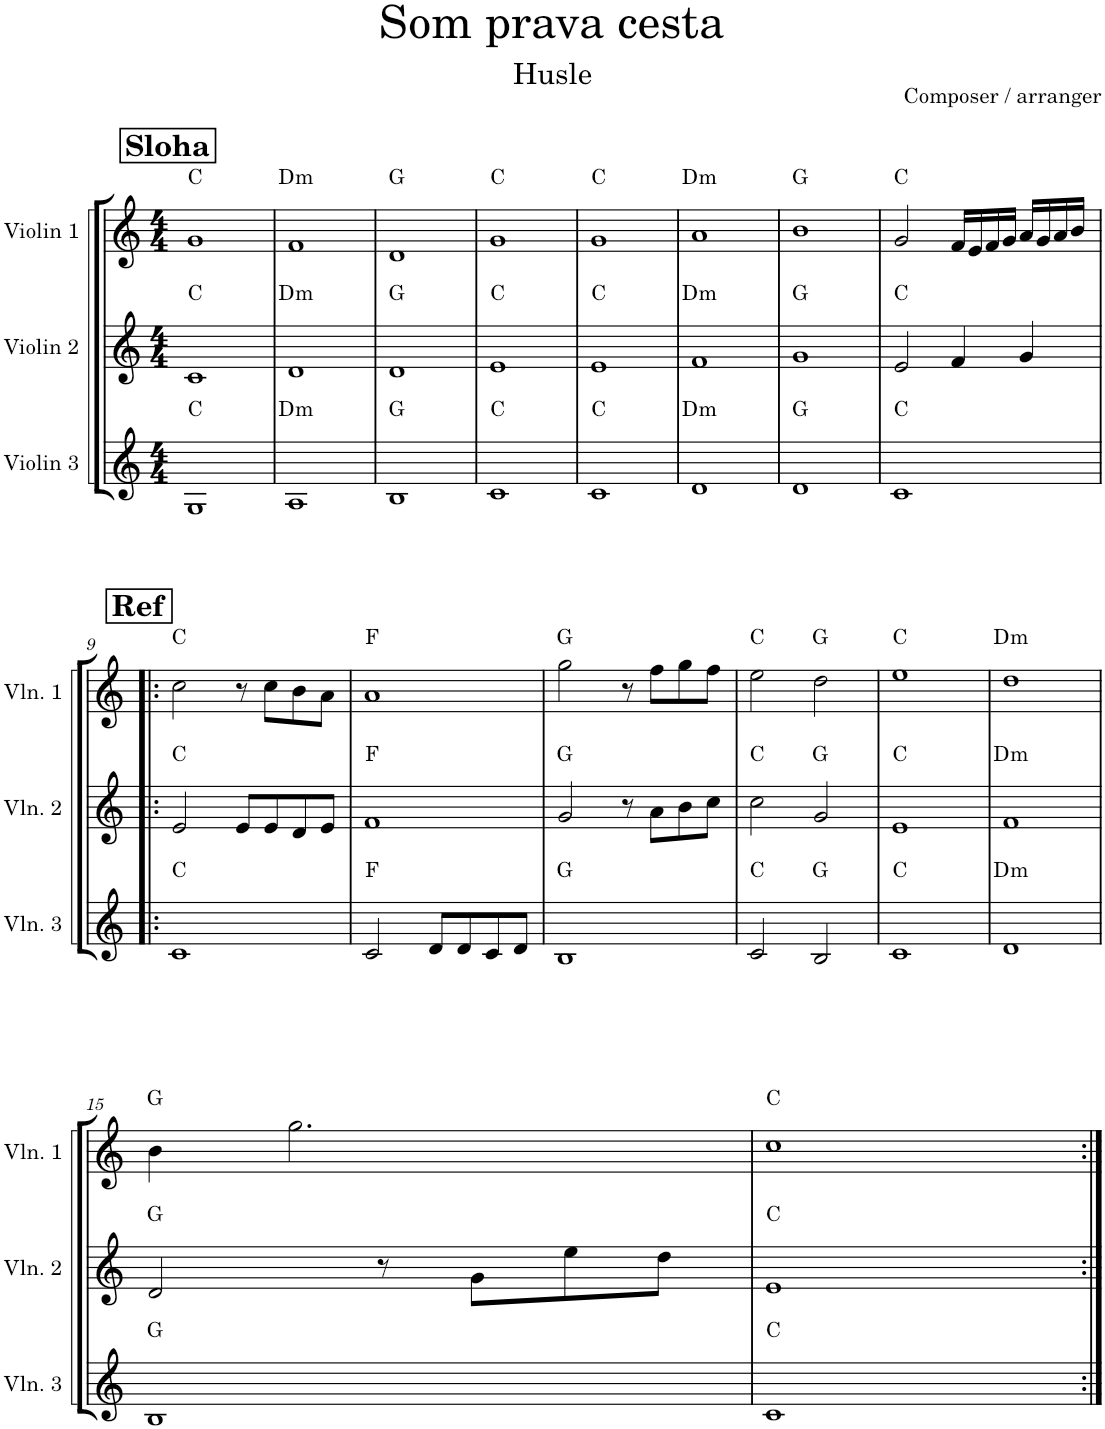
**kern	**harte	**kern	**harte	**kern	**harte
*part3	*part3	*part2	*part2	*part1	*part1
*staff3	*	*staff2	*	*staff1	*
*I"Violin 3	*	*I"Violin 2	*	*I"Violin 1	*
*I'Vln. 3	*	*I'Vln. 2	*	*I'Vln. 1	*
*clefG2	*	*clefG2	*	*clefG2	*
*k[]	*	*k[]	*	*k[]	*
*M4/4	*	*M4/4	*	*M4/4	*
!!LO:REH:place=s1:a:B:cj:fs=14:t=Sloha
=1	=1	=1	=1	=1	=1
1G	C:maj	1c	C:maj	1g	C:maj
=2	=2	=2	=2	=2	=2
!	!LO:H:kt=m	!	!LO:H:kt=m	!	!LO:H:kt=m
1A	D:min	1d	D:min	1f	D:min
=3	=3	=3	=3	=3	=3
1B	G:maj	1d	G:maj	1d	G:maj
=4	=4	=4	=4	=4	=4
1c	C:maj	1e	C:maj	1g	C:maj
=5	=5	=5	=5	=5	=5
1c	C:maj	1e	C:maj	1g	C:maj
=6	=6	=6	=6	=6	=6
!	!LO:H:kt=m	!	!LO:H:kt=m	!	!LO:H:kt=m
1d	D:min	1f	D:min	1a	D:min
=7	=7	=7	=7	=7	=7
1d	G:maj	1g	G:maj	1b	G:maj
=8	=8	=8	=8	=8	=8
1c	C:maj	2e/	C:maj	2g/	C:maj
.	.	4f/	.	16f/LL	.
.	.	.	.	16e/	.
.	.	.	.	16f/	.
.	.	.	.	16g/JJ	.
.	.	4g/	.	16a/LL	.
.	.	.	.	16g/	.
.	.	.	.	16a/	.
.	.	.	.	16b/JJ	.
!!LO:LB:g=z
!!LO:REH:place=s1:a:B:cj:fs=14:t=Ref
=9!|:	=9!|:	=9!|:	=9!|:	=9!|:	=9!|:
1c	C:maj	2e/	C:maj	2cc\	C:maj
.	.	8e/L	.	8r	.
.	.	8e/	.	8cc\L	.
.	.	8d/	.	8b\	.
.	.	8e/J	.	8a\J	.
=10	=10	=10	=10	=10	=10
2c/	F:maj	1f	F:maj	1a	F:maj
8d/L	.	.	.	.	.
8d/	.	.	.	.	.
8c/	.	.	.	.	.
8d/J	.	.	.	.	.
=11	=11	=11	=11	=11	=11
1B	G:maj	2g/	G:maj	2gg\	G:maj
.	.	8r	.	8r	.
.	.	8a\L	.	8ff\L	.
.	.	8b\	.	8gg\	.
.	.	8cc\J	.	8ff\J	.
=12	=12	=12	=12	=12	=12
2c/	C:maj	2cc\	C:maj	2ee\	C:maj
2B/	G:maj	2g/	G:maj	2dd\	G:maj
=13	=13	=13	=13	=13	=13
1c	C:maj	1e	C:maj	1ee	C:maj
=14	=14	=14	=14	=14	=14
!	!LO:H:kt=m	!	!LO:H:kt=m	!	!LO:H:kt=m
1d	D:min	1f	D:min	1dd	D:min
!!LO:LB:g=z
=15	=15	=15	=15	=15	=15
1B	G:maj	2d/	G:maj	4b\	G:maj
.	.	.	.	2.gg\	.
.	.	8r	.	.	.
.	.	8g\L	.	.	.
.	.	8ee\	.	.	.
.	.	8dd\J	.	.	.
=16	=16	=16	=16	=16	=16
1c	C:maj	1e	C:maj	1cc	C:maj
=:|!	=:|!	=:|!	=:|!	=:|!	=:|!
*-	*-	*-	*-	*-	*-
